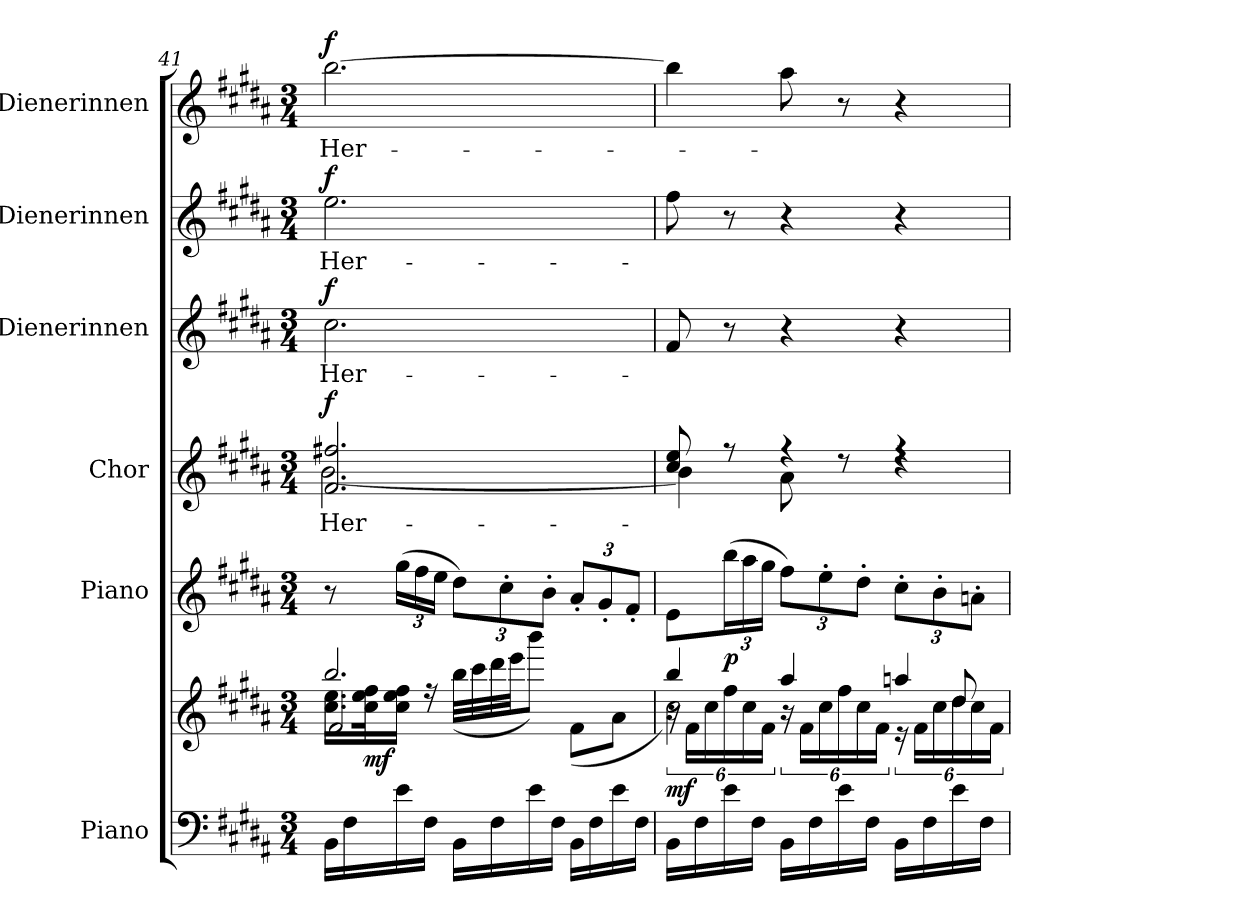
**kern	**kern	**dynam	**kern	**dynam	**kern	**text	**dynam	**kern	**text	**dynam	**kern	**text	**dynam	**kern	**text	**dynam
*part6	*part6	*part6	*part5	*part5	*part4	*part4	*part4	*part3	*part3	*part3	*part2	*part2	*part2	*part1	*part1	*part1
*staff7	*staff6	*staff6/7	*staff5	*staff5	*staff4	*staff4	*staff4	*staff3	*staff3	*staff3	*staff2	*staff2	*staff2	*staff1	*staff1	*staff1
*I"Piano	*	*	*I"Piano	*	*I"Chor	*	*	*I"Dienerinnen	*	*	*I"Dienerinnen	*	*	*I"Dienerinnen	*	*
*I'Pno.	*	*	*I'Pno.	*	*I'Chor.	*	*	*I'D.	*	*	*I'D.	*	*	*I'D.	*	*
*clefF4	*clefG2	*	*clefG2	*	*clefG2	*	*	*clefG2	*	*	*clefG2	*	*	*clefG2	*	*
*k[f#c#g#d#a#]	*k[f#c#g#d#a#]	*	*k[f#c#g#d#a#]	*	*k[f#c#g#d#a#]	*	*	*k[f#c#g#d#a#]	*	*	*k[f#c#g#d#a#]	*	*	*k[f#c#g#d#a#]	*	*
*M3/4	*M3/4	*	*M3/4	*	*M3/4	*	*	*M3/4	*	*	*M3/4	*	*	*M3/4	*	*
=41	=41	=41	=41	=41	=41	=41	=41	=41	=41	=41	=41	=41	=41	=41	=41	=41
*	*^	*	*	*	*	*	*	*	*	*	*	*	*	*	*	*
*	*	*^	*	*	*	*	*	*	*	*	*	*	*	*	*	*	*
!	!	!	!	!	!	!	!	!LO:LY:a	!	!	!	!	!	!	!	!	!	!
*	*	*	*	*	*	*	*^	*	*	*	*	*	*	*	*	*	*	*
!	!	!	!	!LO:DY:b=2	!	!	!	!	!LO:LY:b	!	!	!LO:LY:b	!	!	!LO:LY:b	!	!	!LO:LY:b	!
!	!	!	!	!LO:DY:n=1:b	!	!	!	!	!	!LO:DY:a	!	!	!LO:DY:a	!	!	!LO:DY:a	!	!	!LO:DY:a
16BB\LL	2.bb/	16.cc#\ 16.ee\LL	2f#/	mf f	8r	.	2.f#/ 2.ff#X/	[2.b\	Her-	f	2.cc#\	Her-	f	2.ee\	Her-	f	[2.bb\	Her-	f
16F#\	.	.	.	.	.	.	.	.	.	.	.	.	.	.	.	.	.	.	.
!	!	!	!	!LO:DY:n=2:b	!	!	!	!	!	!	!	!	!	!	!	!	!	!	!
.	.	32cc#\ 32ee\ 32ff#\K	.	mf	.	.	.	.	.	.	.	.	.	.	.	.	.	.	.
*	*	*	*	*	*Xbrackettup	*	*	*	*	*	*	*	*	*	*	*	*	*	*
16e\	.	16cc#\ 16ee\ 16ff#\JJ	.	.	(>24gg#\LL	.	.	.	.	.	.	.	.	.	.	.	.	.	.
.	.	.	.	.	24ff#\	.	.	.	.	.	.	.	.	.	.	.	.	.	.
16F#\JJ	.	16rff	.	.	.	.	.	.	.	.	.	.	.	.	.	.	.	.	.
.	.	.	.	.	24ee\JJ	.	.	.	.	.	.	.	.	.	.	.	.	.	.
16BB\LL	.	(<32bb\LLL	.	.	12dd#\L)	.	.	.	.	.	.	.	.	.	.	.	.	.	.
.	.	32ccc#\	.	.	.	.	.	.	.	.	.	.	.	.	.	.	.	.	.
16F#\	.	32ddd#\	.	.	.	.	.	.	.	.	.	.	.	.	.	.	.	.	.
.	.	.	.	.	12cc#'\	.	.	.	.	.	.	.	.	.	.	.	.	.	.
.	.	32eee\JJ	.	.	.	.	.	.	.	.	.	.	.	.	.	.	.	.	.
16e\	.	8bbb\J)	.	.	.	.	.	.	.	.	.	.	.	.	.	.	.	.	.
.	.	.	.	.	12b'\J	.	.	.	.	.	.	.	.	.	.	.	.	.	.
16F#\JJ	.	.	.	.	.	.	.	.	.	.	.	.	.	.	.	.	.	.	.
16BB\LL	.	(<8f#\L	4ryy	.	12a#'/L	.	.	.	.	.	.	.	.	.	.	.	.	.	.
16F#\	.	.	.	.	.	.	.	.	.	.	.	.	.	.	.	.	.	.	.
.	.	.	.	.	12g#'/	.	.	.	.	.	.	.	.	.	.	.	.	.	.
16e\	.	8a#\J	.	.	.	.	.	.	.	.	.	.	.	.	.	.	.	.	.
.	.	.	.	.	12f#'/J	.	.	.	.	.	.	.	.	.	.	.	.	.	.
16F#\JJ	.	.	.	.	.	.	.	.	.	.	.	.	.	.	.	.	.	.	.
!!LO:LB:g=z
=42	=42	=42	=42	=42	=42	=42	=42	=42	=42	=42	=42	=42	=42	=42	=42	=42	=42	=42	=42
!	!	!	!	!LO:DY:b	!	!	!	!	!	!	!	!	!	!	!	!	!	!	!
16BB\LL	4bb/	24r	2cc#\)	mf	8e\L	.	8cc#/ 8ee/	4b\]	.	.	8f#/	.	.	8ff#\	.	.	4bb\]	.	.
.	.	24f#\LL	.	.	.	.	.	.	.	.	.	.	.	.	.	.	.	.	.
16F#\	.	.	.	.	.	.	.	.	.	.	.	.	.	.	.	.	.	.	.
.	.	24cc#\	.	.	.	.	.	.	.	.	.	.	.	.	.	.	.	.	.
*	*	*Xbrackettup	*	*	*	*	*	*	*	*	*	*	*	*	*	*	*	*	*
!	!	!	!	!	!	!LO:DY:b	!	!	!	!	!	!	!	!	!	!	!	!	!
16e\	.	24ff#\	.	.	(>24bb\L	p	8r	.	.	.	8r	.	.	8r	.	.	.	.	.
.	.	24cc#\	.	.	24aa#\	.	.	.	.	.	.	.	.	.	.	.	.	.	.
16F#\JJ	.	.	.	.	.	.	.	.	.	.	.	.	.	.	.	.	.	.	.
.	.	24f#\JJ	.	.	24gg#\JJ	.	.	.	.	.	.	.	.	.	.	.	.	.	.
*	*	*brackettup	*	*	*	*	*	*	*	*	*	*	*	*	*	*	*	*	*
16BB\LL	4aa#/	24r	.	.	12ff#\L)	.	4r	8a#\	.	.	4r	.	.	4r	.	.	8aa#\	.	.
.	.	24f#\LL	.	.	.	.	.	.	.	.	.	.	.	.	.	.	.	.	.
16F#\	.	.	.	.	.	.	.	.	.	.	.	.	.	.	.	.	.	.	.
.	.	24cc#\	.	.	12ee'\	.	.	.	.	.	.	.	.	.	.	.	.	.	.
*	*	*Xbrackettup	*	*	*	*	*	*	*	*	*	*	*	*	*	*	*	*	*
16e\	.	24ff#\	.	.	.	.	.	8rdd	.	.	.	.	.	.	.	.	8r	.	.
.	.	24cc#\	.	.	12dd#'\J	.	.	.	.	.	.	.	.	.	.	.	.	.	.
16F#\JJ	.	.	.	.	.	.	.	.	.	.	.	.	.	.	.	.	.	.	.
.	.	24f#\JJ	.	.	.	.	.	.	.	.	.	.	.	.	.	.	.	.	.
*	*	*brackettup	*	*	*	*	*	*	*	*	*	*	*	*	*	*	*	*	*
16BB\LL	4aan/	24r	8ryy	.	12cc#'\L	.	4r	4rdd	.	.	4r	.	.	4r	.	.	4r	.	.
.	.	24f#\LL	.	.	.	.	.	.	.	.	.	.	.	.	.	.	.	.	.
16F#\	.	.	.	.	.	.	.	.	.	.	.	.	.	.	.	.	.	.	.
.	.	24cc#\	.	.	12b'\	.	.	.	.	.	.	.	.	.	.	.	.	.	.
*	*	*Xbrackettup	*	*	*	*	*	*	*	*	*	*	*	*	*	*	*	*	*
16e\	.	24dd#\	8dd#/	.	.	.	.	.	.	.	.	.	.	.	.	.	.	.	.
.	.	24cc#\	.	.	12an'\J	.	.	.	.	.	.	.	.	.	.	.	.	.	.
16F#\JJ	.	.	.	.	.	.	.	.	.	.	.	.	.	.	.	.	.	.	.
.	.	24f#\JJ	.	.	.	.	.	.	.	.	.	.	.	.	.	.	.	.	.
*	*v	*v	*v	*	*	*	*v	*v	*	*	*	*	*	*	*	*	*	*	*
=	=	=	=	=	=	=	=	=	=	=	=	=	=	=	=	=
*-	*-	*-	*-	*-	*-	*-	*-	*-	*-	*-	*-	*-	*-	*-	*-	*-
